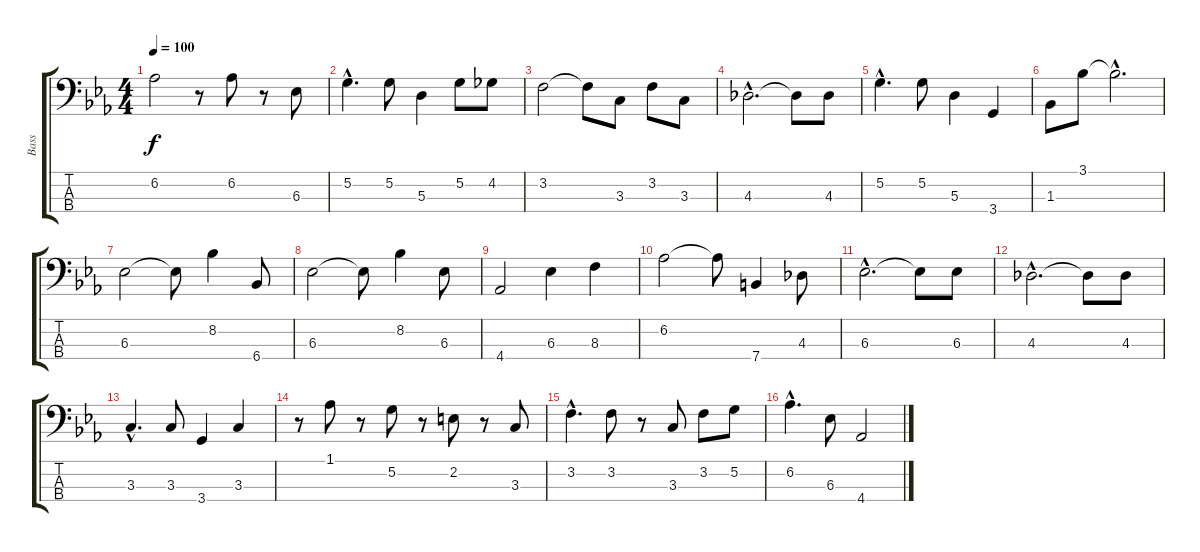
\track ("Bass" "Bass") {instrument electricbassfinger}
\staff {score tabs}
\tuning (G2 D2 A1 E1) {hide}
\ts (4 4)
\tempo 100
\clef f4
\ks eb
6.2.2{dy f} r.8 6.2.8 r.8 6.3.8 |
5.2{hac}.4{d} 5.2.8 5.3.4 5.2.8 4.2.8 |
3.2.2 3.2{t}.8 3.3.8 3.2.8 3.3.8 |
4.3{hac}.2{d} 4.3{t}.8 4.3.8 |
5.2{hac}.4{d} 5.2.8 5.3.4 3.4.4 |
1.3.8 3.1.8 3.1{hac t}.2{d} |
6.3.2 6.3{t}.8 8.2.4 6.4.8 |
6.3.2 6.3{t}.8 8.2.4 6.3.8 |
4.4.2 6.3.4 8.3.4 |
6.2.2 6.2{t}.8 7.4.4 4.3.8 |
6.3{hac}.2{d} 6.3{t}.8 6.3.8 |
4.3{hac}.2{d} 4.3{t}.8 4.3.8 |
3.3{hac}.4{d} 3.3.8 3.4.4 3.3.4 |
r.8 1.1.8 r.8 5.2.8 r.8 2.2.8 r.8 3.3.8 |
3.2{hac}.4{d} 3.2.8 r.8 3.3.8 3.2.8 5.2.8 |
6.2{hac}.4{d} 6.3.8 4.4.2
